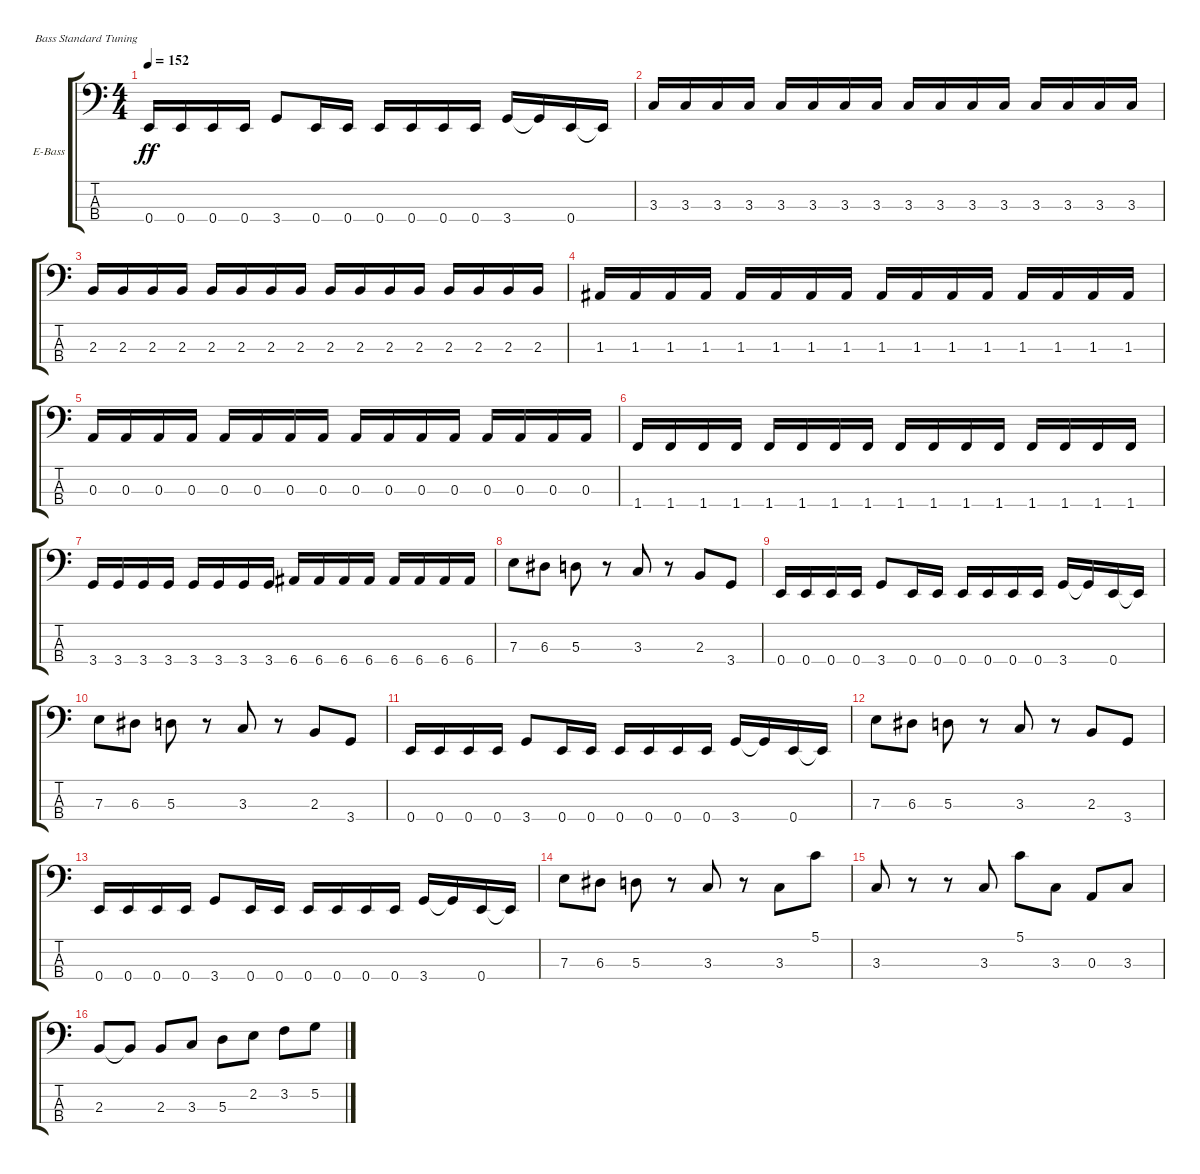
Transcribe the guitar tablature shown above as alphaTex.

\defaultSystemsLayout 4
\bracketExtendMode groupsimilarinstruments
\firstSystemTrackNameOrientation horizontal
\otherSystemsTrackNameOrientation horizontal
\track ("Electric Bass" "E-Bass") {instrument electricbassfinger}
\staff {score tabs}
\tuning (G2 D2 A1 E1)
\ts (4 4)
\tempo 152
\clef f4
\ks c
0.4.16{dy ff} 0.4.16 0.4.16 0.4.16 3.4.8 0.4.16 0.4.16 0.4.16 0.4.16 0.4.16 0.4.16 3.4.16 3.4{t}.16 0.4.16 0.4{t}.16 |
3.3.16 3.3.16 3.3.16 3.3.16 3.3.16 3.3.16 3.3.16 3.3.16 3.3.16 3.3.16 3.3.16 3.3.16 3.3.16 3.3.16 3.3.16 3.3.16 |
2.3.16 2.3.16 2.3.16 2.3.16 2.3.16 2.3.16 2.3.16 2.3.16 2.3.16 2.3.16 2.3.16 2.3.16 2.3.16 2.3.16 2.3.16 2.3.16 |
1.3.16 1.3.16 1.3.16 1.3.16 1.3.16 1.3.16 1.3.16 1.3.16 1.3.16 1.3.16 1.3.16 1.3.16 1.3.16 1.3.16 1.3.16 1.3.16 |
0.3.16 0.3.16 0.3.16 0.3.16 0.3.16 0.3.16 0.3.16 0.3.16 0.3.16 0.3.16 0.3.16 0.3.16 0.3.16 0.3.16 0.3.16 0.3.16 |
1.4.16 1.4.16 1.4.16 1.4.16 1.4.16 1.4.16 1.4.16 1.4.16 1.4.16 1.4.16 1.4.16 1.4.16 1.4.16 1.4.16 1.4.16 1.4.16 |
3.4.16 3.4.16 3.4.16 3.4.16 3.4.16 3.4.16 3.4.16 3.4.16 6.4.16 6.4.16 6.4.16 6.4.16 6.4.16 6.4.16 6.4.16 6.4.16 |
7.3.8 6.3.8 5.3.8 r.8 3.3.8 r.8 2.3.8 3.4.8 |
0.4.16 0.4.16 0.4.16 0.4.16 3.4.8 0.4.16 0.4.16 0.4.16 0.4.16 0.4.16 0.4.16 3.4.16 3.4{t}.16 0.4.16 0.4{t}.16 |
7.3.8 6.3.8 5.3.8 r.8 3.3.8 r.8 2.3.8 3.4.8 |
0.4.16 0.4.16 0.4.16 0.4.16 3.4.8 0.4.16 0.4.16 0.4.16 0.4.16 0.4.16 0.4.16 3.4.16 3.4{t}.16 0.4.16 0.4{t}.16 |
7.3.8 6.3.8 5.3.8 r.8 3.3.8 r.8 2.3.8 3.4.8 |
0.4.16 0.4.16 0.4.16 0.4.16 3.4.8 0.4.16 0.4.16 0.4.16 0.4.16 0.4.16 0.4.16 3.4.16 3.4{t}.16 0.4.16 0.4{t}.16 |
7.3.8 6.3.8 5.3.8 r.8 3.3.8 r.8 3.3.8 5.1.8 |
3.3.8 r.8 r.8 3.3.8 5.1.8 3.3.8 0.3.8 3.3.8 |
2.3.8 2.3{t}.8 2.3.8 3.3.8 5.3.8 2.2.8 3.2.8 5.2.8
